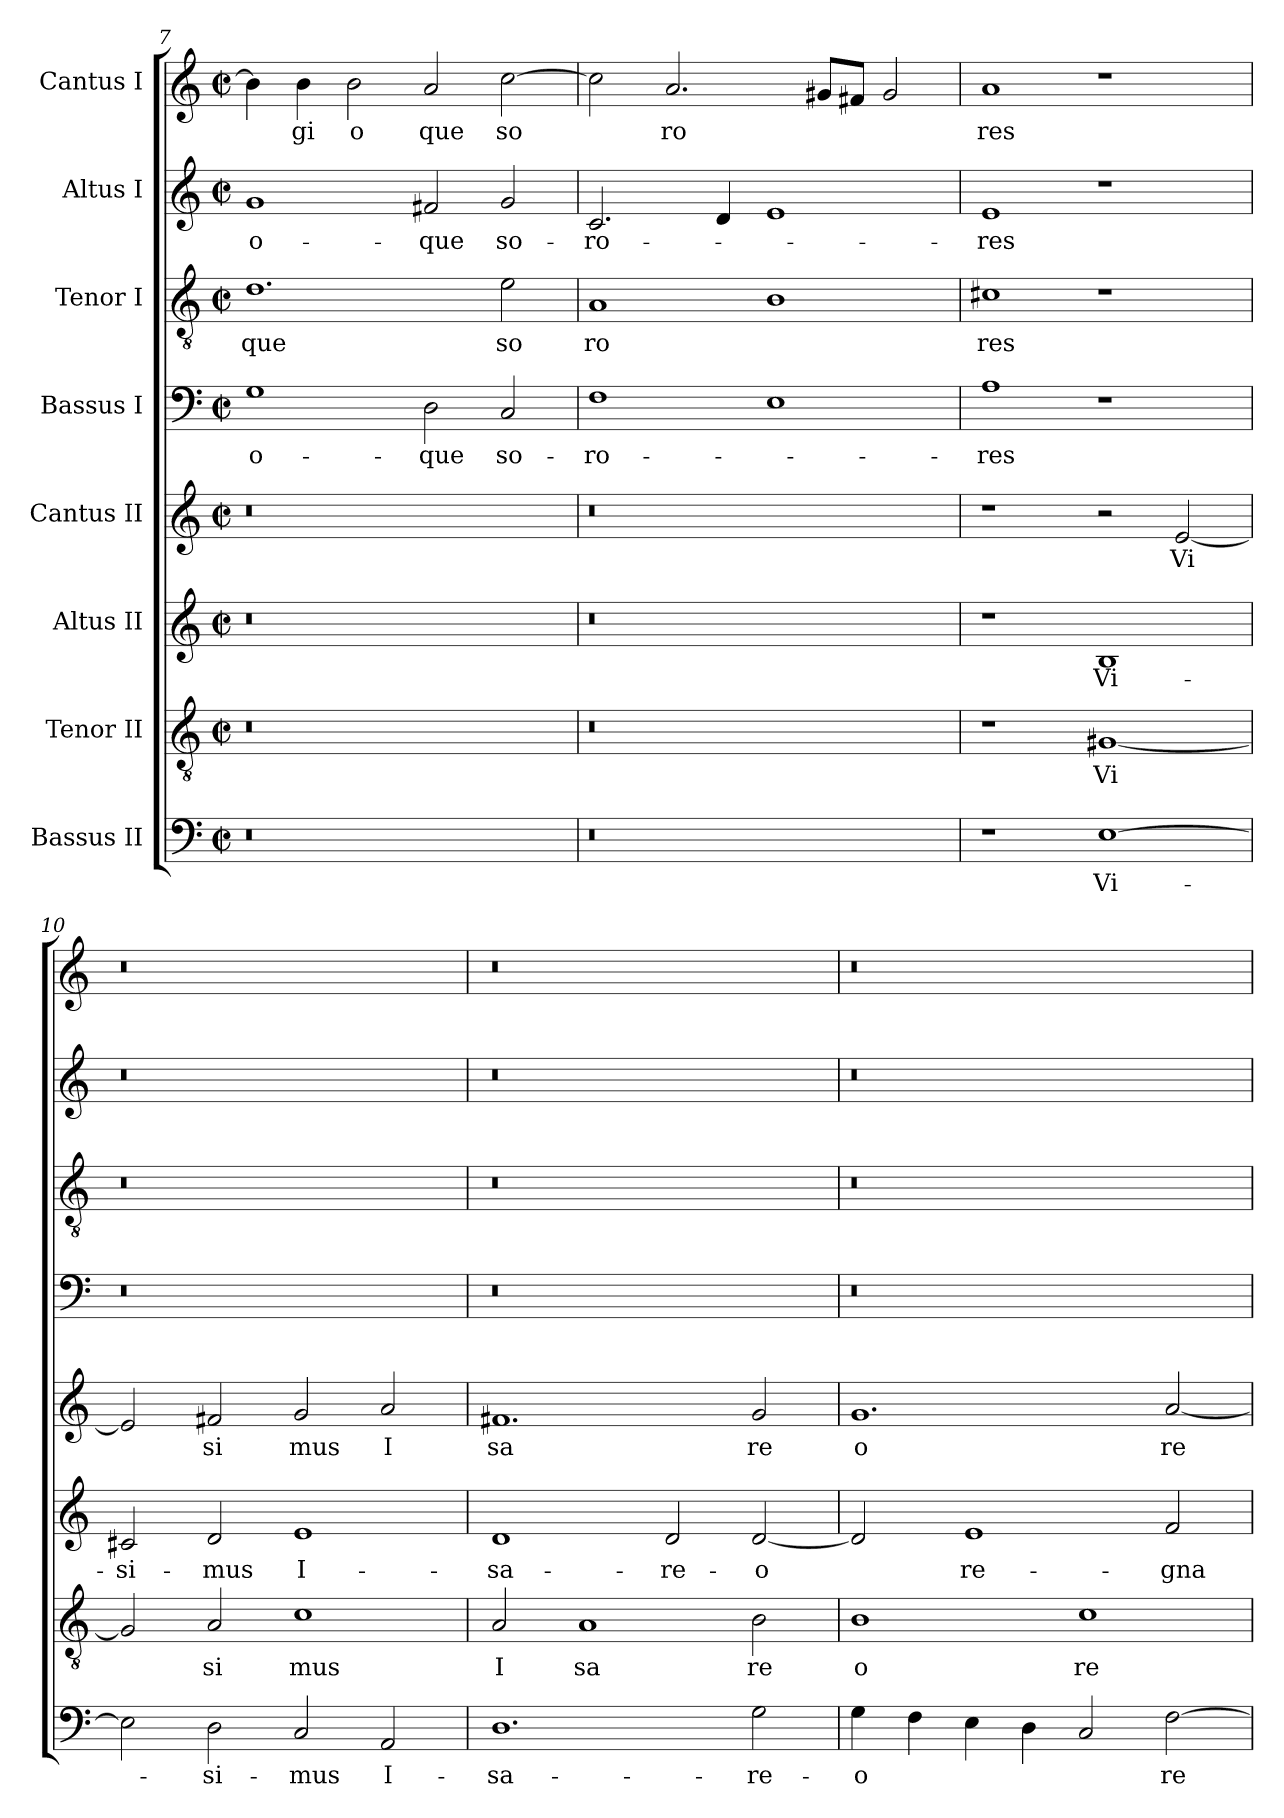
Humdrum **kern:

**kern	**text	**kern	**text	**kern	**text	**kern	**text	**kern	**text	**kern	**text	**kern	**text	**kern	**text
*part8	*part8	*part7	*part7	*part6	*part6	*part5	*part5	*part4	*part4	*part3	*part3	*part2	*part2	*part1	*part1
*staff8	*staff8	*staff7	*staff7	*staff6	*staff6	*staff5	*staff5	*staff4	*staff4	*staff3	*staff3	*staff2	*staff2	*staff1	*staff1
*I"Bassus II	*	*I"Tenor II	*	*I"Altus II	*	*I"Cantus II	*	*I"Bassus I	*	*I"Tenor I	*	*I"Altus I	*	*I"Cantus I	*
!!LO:LB:g=z
*clefF4	*	*clefGv2	*	*clefG2	*	*clefG2	*	*clefF4	*	*clefGv2	*	*clefG2	*	*clefG2	*
*M2/2	*	*M2/2	*	*M2/2	*	*M2/2	*	*M2/2	*	*M2/2	*	*M2/2	*	*M2/2	*
*met(c|)	*	*met(c|)	*	*met(c|)	*	*met(c|)	*	*met(c|)	*	*met(c|)	*	*met(c|)	*	*met(c|)	*
=7	=7	=7	=7	=7	=7	=7	=7	=7	=7	=7	=7	=7	=7	=7	=7
!	!	!	!	!	!	!	!	!	!LO:LY:b:cj	!	!LO:LY:b:cj	!	!LO:LY:b:cj	!	!
0r	.	0r	.	0r	.	0r	.	1G	-o-	1.d	-que	1g	-o-	4b\]	.
!	!	!	!	!	!	!	!	!	!	!	!	!	!	!	!LO:LY:b:cj
.	.	.	.	.	.	.	.	.	.	.	.	.	.	4b\	gi
!	!	!	!	!	!	!	!	!	!	!	!	!	!	!	!LO:LY:b:cj
.	.	.	.	.	.	.	.	.	.	.	.	.	.	2b\	o
!	!	!	!	!	!	!	!	!	!LO:LY:b:cj	!	!	!	!LO:LY:b:cj	!	!LO:LY:b:cj
.	.	.	.	.	.	.	.	2D\	-que	.	.	2f#X/	-que	2a/	que
!	!	!	!	!	!	!	!	!	!LO:LY:b:cj	!	!LO:LY:b:cj	!	!LO:LY:b:cj	!	!LO:LY:b:cj
.	.	.	.	.	.	.	.	2C/	so-	2e\	so	2g/	so-	[>2cc\	so
=8	=8	=8	=8	=8	=8	=8	=8	=8	=8	=8	=8	=8	=8	=8	=8
!	!	!	!	!	!	!	!	!	!LO:LY:b:cj	!	!LO:LY:b:cj	!	!LO:LY:b:cj	!	!
0r	.	0r	.	0r	.	0r	.	1F	-ro-	1A	ro	2.c/	-ro-	2cc\]	.
!	!	!	!	!	!	!	!	!	!	!	!	!	!	!	!LO:LY:b:cj
.	.	.	.	.	.	.	.	.	.	.	.	.	.	2.a/	ro
.	.	.	.	.	.	.	.	.	.	.	.	4d/	.	.	.
.	.	.	.	.	.	.	.	1E	.	1B	.	1e	.	.	.
.	.	.	.	.	.	.	.	.	.	.	.	.	.	8g#/L	.
.	.	.	.	.	.	.	.	.	.	.	.	.	.	8f#/J	.
.	.	.	.	.	.	.	.	.	.	.	.	.	.	2g#/	.
=9	=9	=9	=9	=9	=9	=9	=9	=9	=9	=9	=9	=9	=9	=9	=9
!	!	!	!	!	!	!	!	!	!LO:LY:b:cj	!	!LO:LY:b:cj	!	!LO:LY:b:cj	!	!LO:LY:b:cj
1r	.	1r	.	1r	.	1r	.	1A	-res	1c#X	res	1e	-res	1a	res
!	!LO:LY:b:cj	!	!LO:LY:b:cj	!	!LO:LY:b:cj	!	!	!	!	!	!	!	!	!	!
[>1E	Vi-	[<1G#X	Vi	1B	Vi-	2r	.	1r	.	1r	.	1r	.	1r	.
!	!	!	!	!	!	!	!LO:LY:b:cj	!	!	!	!	!	!	!	!
.	.	.	.	.	.	[<2e/	Vi	.	.	.	.	.	.	.	.
=10	=10	=10	=10	=10	=10	=10	=10	=10	=10	=10	=10	=10	=10	=10	=10
!	!	!	!	!	!LO:LY:b:cj	!	!	!	!	!	!	!	!	!	!
2E\]	.	2G#/]	.	2c#X/	-si-	2e/]	.	0r	.	0r	.	0r	.	0r	.
!	!LO:LY:b:cj	!	!LO:LY:b:cj	!	!LO:LY:b:cj	!	!LO:LY:b:cj	!	!	!	!	!	!	!	!
2D\	-si-	2A/	si	2d/	-mus	2f#X/	si	.	.	.	.	.	.	.	.
!	!LO:LY:b:cj	!	!LO:LY:b:cj	!	!LO:LY:b:cj	!	!LO:LY:b:cj	!	!	!	!	!	!	!	!
2C/	-mus	1c	mus	1e	I-	2g/	mus	.	.	.	.	.	.	.	.
!	!LO:LY:b:cj	!	!	!	!	!	!LO:LY:b:cj	!	!	!	!	!	!	!	!
2AA/	I-	.	.	.	.	2a/	I	.	.	.	.	.	.	.	.
=11	=11	=11	=11	=11	=11	=11	=11	=11	=11	=11	=11	=11	=11	=11	=11
!	!LO:LY:b:cj	!	!LO:LY:b:cj	!	!LO:LY:b:cj	!	!LO:LY:b:cj	!	!	!	!	!	!	!	!
1.D	-sa-	2A/	I	1d	-sa-	1.f#X	sa	0r	.	0r	.	0r	.	0r	.
!	!	!	!LO:LY:b:cj	!	!	!	!	!	!	!	!	!	!	!	!
.	.	1A	sa	.	.	.	.	.	.	.	.	.	.	.	.
!	!	!	!	!	!LO:LY:b:cj	!	!	!	!	!	!	!	!	!	!
.	.	.	.	2d/	-re-	.	.	.	.	.	.	.	.	.	.
!	!LO:LY:b:cj	!	!LO:LY:b:cj	!	!LO:LY:b:cj	!	!LO:LY:b:cj	!	!	!	!	!	!	!	!
2G\	-re-	2B\	re	[<2d/	-o	2g/	re	.	.	.	.	.	.	.	.
=12	=12	=12	=12	=12	=12	=12	=12	=12	=12	=12	=12	=12	=12	=12	=12
!	!LO:LY:b:cj	!	!LO:LY:b:cj	!	!	!	!LO:LY:b:cj	!	!	!	!	!	!	!	!
4G\	-o	1B	o	2d/]	.	1.g	o	0r	.	0r	.	0r	.	0r	.
4F\	.	.	.	.	.	.	.	.	.	.	.	.	.	.	.
!	!	!	!	!	!LO:LY:b:cj	!	!	!	!	!	!	!	!	!	!
4E\	.	.	.	1e	re-	.	.	.	.	.	.	.	.	.	.
4D\	.	.	.	.	.	.	.	.	.	.	.	.	.	.	.
!	!	!	!LO:LY:b:cj	!	!	!	!	!	!	!	!	!	!	!	!
2C/	.	1c	re	.	.	.	.	.	.	.	.	.	.	.	.
!	!LO:LY:b:cj	!	!	!	!LO:LY:b:cj	!	!LO:LY:b:cj	!	!	!	!	!	!	!	!
[>2F\	re-	.	.	2f/	-gna	[>2a/	re	.	.	.	.	.	.	.	.
=	=	=	=	=	=	=	=	=	=	=	=	=	=	=	=
*-	*-	*-	*-	*-	*-	*-	*-	*-	*-	*-	*-	*-	*-	*-	*-
